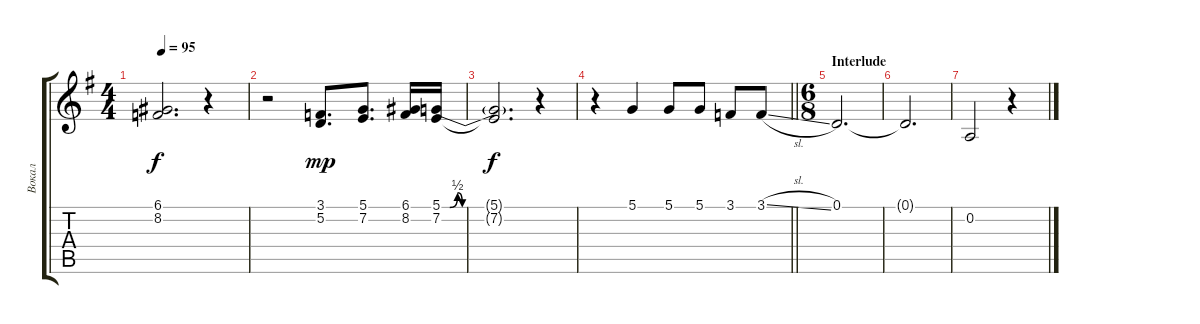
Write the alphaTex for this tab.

\track ("Вокал" "Вокал") {instrument trumpet}
\staff {score tabs}
\tuning (D4 A3 F3 C3 G2 D2) {hide}
\ts (4 4)
\tempo 95
\clef g2
\ks eminor
(6.1{t} 8.2{t}).2{d dy f} r.4 |
r.2 (3.1 5.2).8{d dy mp} (5.1 7.2).8{d} (6.1 8.2).16 (5.1{be (custom 0 0 5 0 10 2 13 0 60 0)} 7.2).16 |
(5.1{t} 7.2{t}).2{d dy f} r.4 |
\barLineRight lightlight
r.4 5.1.4 5.1.8 5.1.8 3.1.8 3.1{sl}.8 |
\ts (6 8)
\section ("" "Interlude")
0.1.2{d volume 5} |
0.1{t}.2{d} |
0.2.2 r.4
